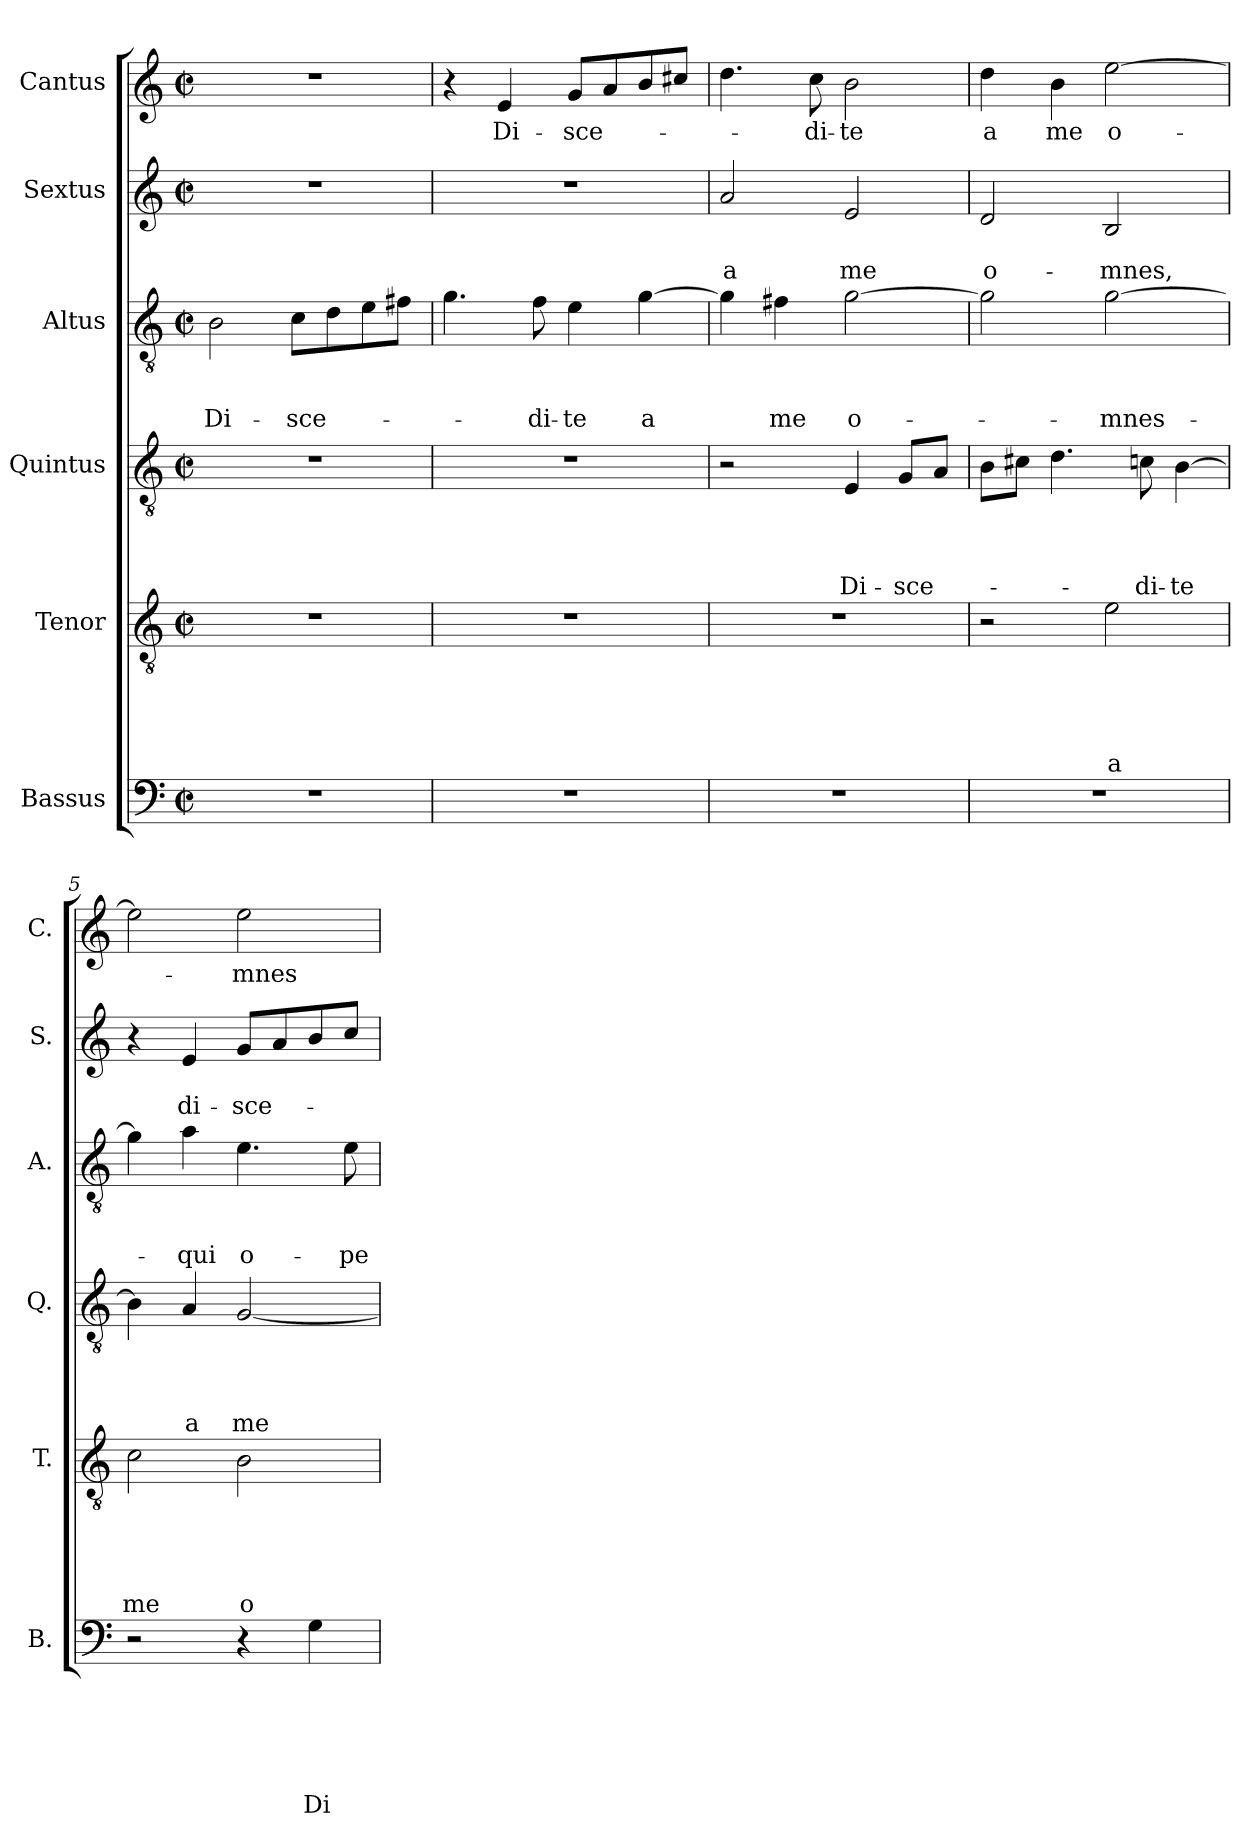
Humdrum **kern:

**kern	**text	**text	**text	**text	**text	**text	**kern	**text	**text	**text	**text	**text	**kern	**text	**text	**text	**text	**kern	**text	**text	**text	**kern	**text	**text	**kern	**text
*part6	*part6	*part6	*part6	*part6	*part6	*part6	*part5	*part5	*part5	*part5	*part5	*part5	*part4	*part4	*part4	*part4	*part4	*part3	*part3	*part3	*part3	*part2	*part2	*part2	*part1	*part1
*staff6	*staff6	*staff6	*staff6	*staff6	*staff6	*staff6	*staff5	*staff5	*staff5	*staff5	*staff5	*staff5	*staff4	*staff4	*staff4	*staff4	*staff4	*staff3	*staff3	*staff3	*staff3	*staff2	*staff2	*staff2	*staff1	*staff1
*I"Bassus	*	*	*	*	*	*	*I"Tenor	*	*	*	*	*	*I"Quintus	*	*	*	*	*I"Altus	*	*	*	*I"Sextus	*	*	*I"Cantus	*
*I'B.	*	*	*	*	*	*	*I'T.	*	*	*	*	*	*I'Q.	*	*	*	*	*I'A.	*	*	*	*I'S.	*	*	*I'C.	*
*clefF4	*	*	*	*	*	*	*clefGv2	*	*	*	*	*	*clefGv2	*	*	*	*	*clefGv2	*	*	*	*clefG2	*	*	*clefG2	*
*k[]	*	*	*	*	*	*	*k[]	*	*	*	*	*	*k[]	*	*	*	*	*k[]	*	*	*	*k[]	*	*	*k[]	*
*C:	*	*	*	*	*	*	*C:	*	*	*	*	*	*C:	*	*	*	*	*C:	*	*	*	*C:	*	*	*C:	*
*M2/2	*	*	*	*	*	*	*M2/2	*	*	*	*	*	*M2/2	*	*	*	*	*M2/2	*	*	*	*M2/2	*	*	*M2/2	*
*met(c|)	*	*	*	*	*	*	*met(c|)	*	*	*	*	*	*met(c|)	*	*	*	*	*met(c|)	*	*	*	*met(c|)	*	*	*met(c|)	*
=1	=1	=1	=1	=1	=1	=1	=1	=1	=1	=1	=1	=1	=1	=1	=1	=1	=1	=1	=1	=1	=1	=1	=1	=1	=1	=1
!	!	!	!	!	!	!	!	!	!	!	!	!	!	!	!	!	!	!	!	!	!LO:LY:b	!	!	!	!	!
1r	.	.	.	.	.	.	1r	.	.	.	.	.	1r	.	.	.	.	2B\	.	.	Di-	1r	.	.	1r	.
!	!	!	!	!	!	!	!	!	!	!	!	!	!	!	!	!	!	!	!	!	!LO:LY:b	!	!	!	!	!
.	.	.	.	.	.	.	.	.	.	.	.	.	.	.	.	.	.	8c\L	.	.	-sce-	.	.	.	.	.
.	.	.	.	.	.	.	.	.	.	.	.	.	.	.	.	.	.	8d\	.	.	.	.	.	.	.	.
.	.	.	.	.	.	.	.	.	.	.	.	.	.	.	.	.	.	8e\	.	.	.	.	.	.	.	.
.	.	.	.	.	.	.	.	.	.	.	.	.	.	.	.	.	.	8f#X\J	.	.	.	.	.	.	.	.
=2	=2	=2	=2	=2	=2	=2	=2	=2	=2	=2	=2	=2	=2	=2	=2	=2	=2	=2	=2	=2	=2	=2	=2	=2	=2	=2
1r	.	.	.	.	.	.	1r	.	.	.	.	.	1r	.	.	.	.	4.g\	.	.	.	1r	.	.	4r	.
!	!	!	!	!	!	!	!	!	!	!	!	!	!	!	!	!	!	!	!	!	!	!	!	!	!	!LO:LY:b
.	.	.	.	.	.	.	.	.	.	.	.	.	.	.	.	.	.	.	.	.	.	.	.	.	4e/	Di-
!	!	!	!	!	!	!	!	!	!	!	!	!	!	!	!	!	!	!	!	!	!LO:LY:b	!	!	!	!	!
.	.	.	.	.	.	.	.	.	.	.	.	.	.	.	.	.	.	8f\	.	.	-di-	.	.	.	.	.
!	!	!	!	!	!	!	!	!	!	!	!	!	!	!	!	!	!	!	!	!	!LO:LY:b:rj	!	!	!	!	!LO:LY:b
.	.	.	.	.	.	.	.	.	.	.	.	.	.	.	.	.	.	4e\	.	.	-te	.	.	.	8g/L	-sce-
.	.	.	.	.	.	.	.	.	.	.	.	.	.	.	.	.	.	.	.	.	.	.	.	.	8a/	.
!	!	!	!	!	!	!	!	!	!	!	!	!	!	!	!	!	!	!	!	!	!LO:LY:b	!	!	!	!	!
.	.	.	.	.	.	.	.	.	.	.	.	.	.	.	.	.	.	[>4g\	.	.	a	.	.	.	8b/	.
.	.	.	.	.	.	.	.	.	.	.	.	.	.	.	.	.	.	.	.	.	.	.	.	.	8cc#X/J	.
=3	=3	=3	=3	=3	=3	=3	=3	=3	=3	=3	=3	=3	=3	=3	=3	=3	=3	=3	=3	=3	=3	=3	=3	=3	=3	=3
!	!	!	!	!	!	!	!	!	!	!	!	!	!	!	!	!	!	!	!	!	!	!	!	!LO:LY:b	!	!
1r	.	.	.	.	.	.	1r	.	.	.	.	.	2r	.	.	.	.	4g\]	.	.	.	2a/	.	a	4.dd\	.
!	!	!	!	!	!	!	!	!	!	!	!	!	!	!	!	!	!	!	!	!	!LO:LY:b	!	!	!	!	!
.	.	.	.	.	.	.	.	.	.	.	.	.	.	.	.	.	.	4f#X\	.	.	me	.	.	.	.	.
!	!	!	!	!	!	!	!	!	!	!	!	!	!	!	!	!	!	!	!	!	!	!	!	!	!	!LO:LY:b
.	.	.	.	.	.	.	.	.	.	.	.	.	.	.	.	.	.	.	.	.	.	.	.	.	8cc\	-di-
!	!	!	!	!	!	!	!	!	!	!	!	!	!	!	!	!	!LO:LY:b	!	!	!	!LO:LY:b	!	!	!LO:LY:b	!	!LO:LY:b:rj
.	.	.	.	.	.	.	.	.	.	.	.	.	4E/	.	.	.	Di-	[>2g\	.	.	o-	2e/	.	me	2b\	-te
!	!	!	!	!	!	!	!	!	!	!	!	!	!	!	!	!	!LO:LY:b	!	!	!	!	!	!	!	!	!
.	.	.	.	.	.	.	.	.	.	.	.	.	8G/L	.	.	.	-sce-	.	.	.	.	.	.	.	.	.
.	.	.	.	.	.	.	.	.	.	.	.	.	8A/J	.	.	.	.	.	.	.	.	.	.	.	.	.
=4	=4	=4	=4	=4	=4	=4	=4	=4	=4	=4	=4	=4	=4	=4	=4	=4	=4	=4	=4	=4	=4	=4	=4	=4	=4	=4
!	!	!	!	!	!	!	!	!	!	!	!	!	!	!	!	!	!	!	!	!	!	!	!	!LO:LY:b	!	!LO:LY:b
1r	.	.	.	.	.	.	2r	.	.	.	.	.	8B\L	.	.	.	.	2g\]	.	.	.	2d/	.	o-	4dd\	a
.	.	.	.	.	.	.	.	.	.	.	.	.	8c#X\J	.	.	.	.	.	.	.	.	.	.	.	.	.
!	!	!	!	!	!	!	!	!	!	!	!	!	!	!	!	!	!	!	!	!	!	!	!	!	!	!LO:LY:b
.	.	.	.	.	.	.	.	.	.	.	.	.	4.d\	.	.	.	.	.	.	.	.	.	.	.	4b\	me
!	!	!	!	!	!	!	!	!	!	!	!	!LO:LY:b	!	!	!	!	!	!	!	!	!LO:LY:b	!	!	!LO:LY:b	!	!LO:LY:b
.	.	.	.	.	.	.	2e\	.	.	.	.	a	.	.	.	.	.	[>2g\	.	.	-mnes-	2B/	.	-mnes,	[>2ee\	o-
!	!	!	!	!	!	!	!	!	!	!	!	!	!	!	!	!	!LO:LY:b	!	!	!	!	!	!	!	!	!
.	.	.	.	.	.	.	.	.	.	.	.	.	8cn\	.	.	.	-di-	.	.	.	.	.	.	.	.	.
!	!	!	!	!	!	!	!	!	!	!	!	!	!	!	!	!	!LO:LY:b:rj	!	!	!	!	!	!	!	!	!
.	.	.	.	.	.	.	.	.	.	.	.	.	[>4B\	.	.	.	-te	.	.	.	.	.	.	.	.	.
=5	=5	=5	=5	=5	=5	=5	=5	=5	=5	=5	=5	=5	=5	=5	=5	=5	=5	=5	=5	=5	=5	=5	=5	=5	=5	=5
!	!	!	!	!	!	!	!	!	!	!	!	!LO:LY:b	!	!	!	!	!	!	!	!	!	!	!	!	!	!
2r	.	.	.	.	.	.	2c\	.	.	.	.	me	4B\]	.	.	.	.	4g\]	.	.	.	4r	.	.	2ee\]	.
!	!	!	!	!	!	!	!	!	!	!	!	!	!	!	!	!	!LO:LY:b	!	!	!	!LO:LY:b	!	!	!LO:LY:b	!	!
.	.	.	.	.	.	.	.	.	.	.	.	.	4A/	.	.	.	a	4a\	.	.	-qui	4e/	.	di-	.	.
!	!	!	!	!	!	!	!	!	!	!	!	!LO:LY:b	!	!	!	!	!LO:LY:b	!	!	!	!LO:LY:b	!	!	!LO:LY:b	!	!LO:LY:b
4r	.	.	.	.	.	.	2B\	.	.	.	.	o-	[<2G/	.	.	.	me-	4.e\	.	.	o-	8g/L	.	-sce-	2ee\	-mnes
.	.	.	.	.	.	.	.	.	.	.	.	.	.	.	.	.	.	.	.	.	.	8a/	.	.	.	.
!	!	!	!	!	!	!LO:LY:b	!	!	!	!	!	!	!	!	!	!	!	!	!	!	!	!	!	!	!	!
4G\	.	.	.	.	.	Di-	.	.	.	.	.	.	.	.	.	.	.	.	.	.	.	8b/	.	.	.	.
!	!	!	!	!	!	!	!	!	!	!	!	!	!	!	!	!	!	!	!	!	!LO:LY:b	!	!	!	!	!
.	.	.	.	.	.	.	.	.	.	.	.	.	.	.	.	.	.	8e\	.	.	-pe-	8cc/J	.	.	.	.
=	=	=	=	=	=	=	=	=	=	=	=	=	=	=	=	=	=	=	=	=	=	=	=	=	=	=
*-	*-	*-	*-	*-	*-	*-	*-	*-	*-	*-	*-	*-	*-	*-	*-	*-	*-	*-	*-	*-	*-	*-	*-	*-	*-	*-
